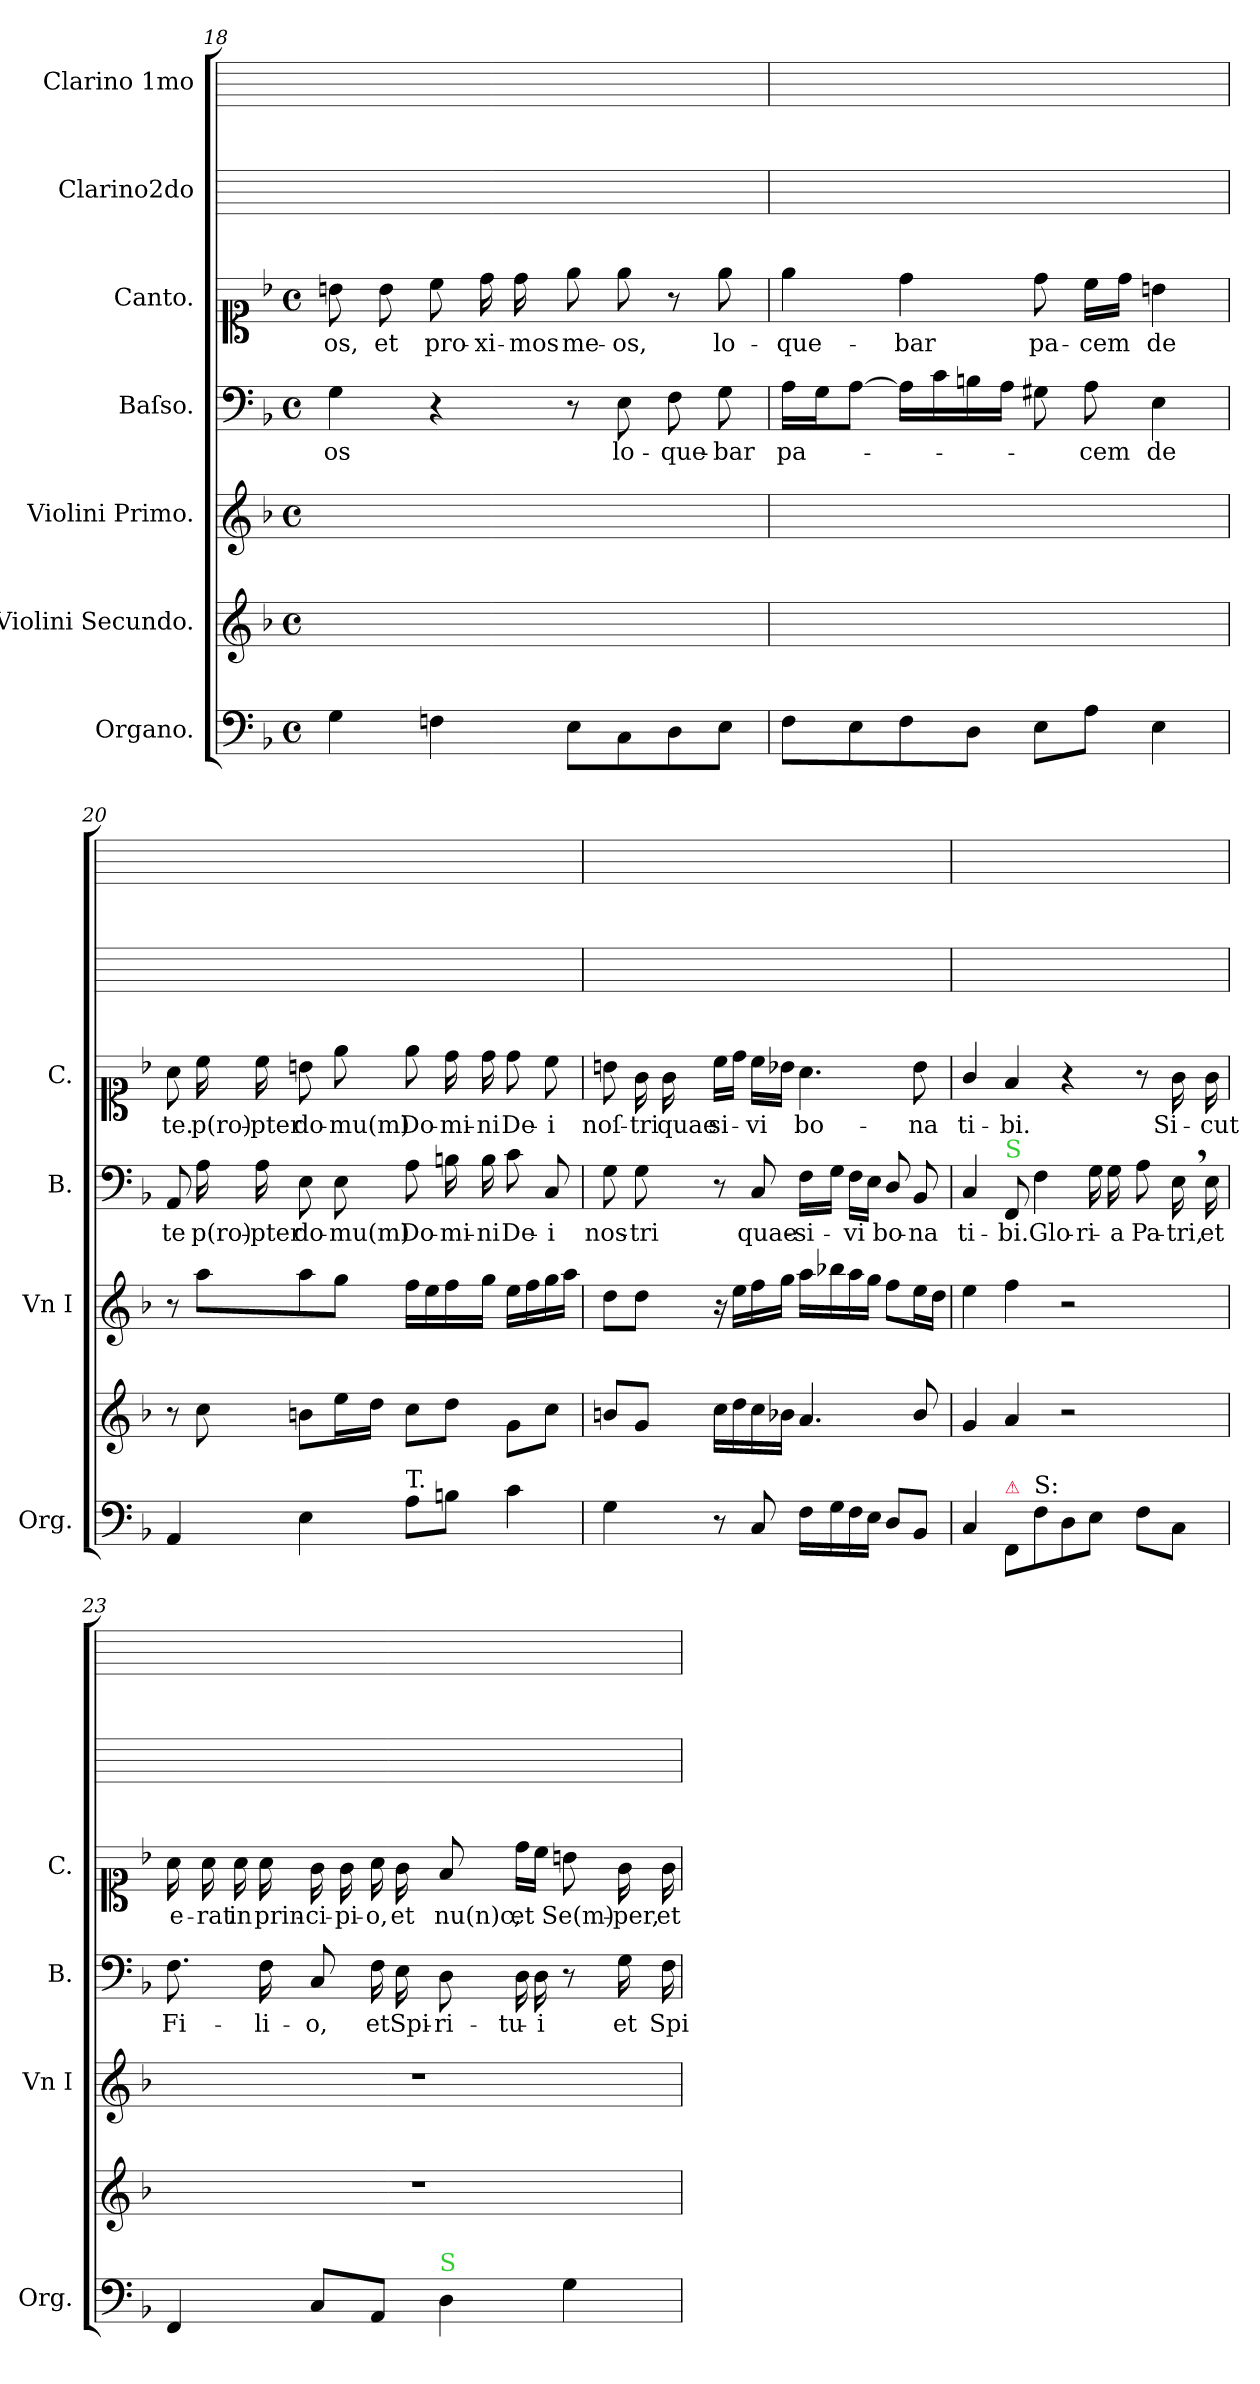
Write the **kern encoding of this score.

**kern	**kern	**kern	**kern	**text	**kern	**text	**kern	**kern
*part7	*part6	*part5	*part4	*part4	*part3	*part3	*part2	*part1
*staff7	*staff6	*staff5	*staff4	*staff4	*staff3	*staff3	*staff2	*staff1
*I"Organo.	*I"Violini Secundo.	*I"Violini Primo.	*I"Baſso.	*	*I"Canto.	*	*I"Clarino2do	*I"Clarino 1mo
*I'Org.	*	*I'Vn I	*I'B.	*	*I'C.	*	*	*
*clefF4	*clefG2	*clefG2	*clefF4	*	*clefC1	*	*	*
*k[b-]	*k[b-]	*k[b-]	*k[b-]	*	*k[b-]	*	*	*
*M4/4	*M4/4	*M4/4	*M4/4	*	*M4/4	*	*	*
*met(c)	*met(c)	*met(c)	*met(c)	*	*met(c)	*	*	*
=18	=18	=18	=18	=18	=18	=18	=18	=18
4G\	1ryy	1ryy	4G\	-os	8bn\	-os,	1ryy	1ryy
.	.	.	.	.	8b\	et	.	.
4Fn\	.	.	4r	.	8cc\	pro-	.	.
.	.	.	.	.	16dd\	-xi-	.	.
.	.	.	.	.	16dd\	-mos	.	.
8E\L	.	.	8r	.	8ee\	me-	.	.
8C\	.	.	8E\	lo-	8ee\	-os,	.	.
8D\	.	.	8F\	-que-	8r	.	.	.
8E\J	.	.	8G\	-bar	8ee\	lo-	.	.
=19	=19	=19	=19	=19	=19	=19	=19	=19
8F\L	1ryy	1ryy	16A\LL	pa-	4ee\	-que-	1ryy	1ryy
.	.	.	16G\J	.	.	.	.	.
8E\	.	.	[8A\J	.	.	.	.	.
8F\	.	.	16A\LL]	.	4dd\	-bar	.	.
.	.	.	16c\	.	.	.	.	.
8D\J	.	.	16Bn\	.	.	.	.	.
.	.	.	16A\JJ	.	.	.	.	.
8E\L	.	.	8G#X\	.	8dd\	pa-	.	.
8A\J	.	.	8A\	-cem	16cc\LL	-cem	.	.
.	.	.	.	.	16dd\JJ	.	.	.
4E\	.	.	4E\	de	4bn\	de	.	.
=20	=20	=20	=20	=20	=20	=20	=20	=20
4AA/	8r	8r	8AA/	te	8a\	te.	1ryy	1ryy
.	8cc\	8aa\L	16A\	p(ro)-	16cc\	p(ro)-	.	.
.	.	.	16A\	-pter	16cc\	-pter	.	.
4E\	8bn\L	8aa\	8E\	do-	8bn\	do-	.	.
.	16ee\L	8gg\J	8E\	-mu(m)	8ee\	-mu(m)	.	.
.	16dd\JJ	.	.	.	.	.	.	.
!LO:TX:a:t=T.	!	!	!	!	!	!	!	!
8A\L	8cc\L	16ff\LL	8A\	Do-	8ee\	Do-	.	.
.	.	16ee\	.	.	.	.	.	.
8Bn\J	8dd\J	16ff\	16Bn\	-mi-	16dd\	-mi-	.	.
.	.	16gg\JJ	16B\	-ni	16dd\	-ni	.	.
4c\	8g\L	16ee\LL	8c\	De-	8dd\	De-	.	.
.	.	16ff\	.	.	.	.	.	.
.	8cc\J	16gg\	8C/	-i	8cc\	-i	.	.
.	.	16aa\JJ	.	.	.	.	.	.
=21	=21	=21	=21	=21	=21	=21	=21	=21
4G\	8bn/L	8dd\L	8G\	nos-	8bn\	noſ-	1ryy	1ryy
.	8g/J	8dd\J	8G\	-tri	16g\	-tri	.	.
.	.	.	.	.	16g\	quae	.	.
8r	16cc\LL	16r	8r	.	16cc\LL	si-	.	.
.	16dd\	16ee\LL	.	.	16dd\JJ	.	.	.
8C/	16cc\	16ff\	8C/	quae-	16cc\LL	-vi	.	.
.	16b-X\JJ	16gg\JJ	.	.	16b-X\JJ	.	.	.
16F\LL	4.a/	16aa\LL	16F\LL	-si-	4.a\	bo-	.	.
16G\	.	16bb-X\	16G\JJ	.	.	.	.	.
16F\	.	16aa\	16F\LL	-vi	.	.	.	.
16E\JJ	.	16gg\JJ	16E\JJ	.	.	.	.	.
8D/L	.	8ff\L	8D/	bo-	.	.	.	.
8BB-/J	8b-/	16ee\L	8BB-/	-na	8b-\	-na	.	.
.	.	16dd\JJ	.	.	.	.	.	.
=22	=22	=22	=22	=22	=22	=22	=22	=22
4C/	4g/	4ee\	4C/	ti-	4g/	ti-	1ryy	1ryy
!	!	!	!LO:TX:a:color=limegreen:t=S	!	!	!	!	!
!LO:TX:a:color=crimson:t=⚠	!	!	!	!	!	!	!	!
8FF/L	4a/	4ff\	8FF/	-bi.	4f/	-bi.	.	.
!LO:TX:a:t=S&colon;	!	!	!	!	!	!	!	!
8F\	.	.	4F\	Glo-	.	.	.	.
8D\	2r	2r	.	.	4r	.	.	.
8E\J	.	.	16G\	-ri-	.	.	.	.
.	.	.	16G\	-a	.	.	.	.
8F\L	.	.	8A\	Pa-	8r	.	.	.
8C\J	.	.	16E,\	-tri,	16g\	Si-	.	.
.	.	.	16E\	et	16g\	-cut	.	.
=23	=23	=23	=23	=23	=23	=23	=23	=23
4FF/	1r	1r	8.F\	Fi-	16a\	e-	1ryy	1ryy
.	.	.	.	.	16a\	-rat	.	.
.	.	.	.	.	16a\	in	.	.
.	.	.	16F\	-li-	16a\	prin-	.	.
8C/L	.	.	8C/	-o,	16g\	-ci-	.	.
.	.	.	.	.	16g\	-pi-	.	.
8AA/J	.	.	16F\	et	16a\	-o,	.	.
.	.	.	16E\	Spi-	16g\	et	.	.
!LO:TX:a:color=limegreen:t=S	!	!	!	!	!	!	!	!
4D\	.	.	8D\	-ri-	8f/	nu(n)c,	.	.
.	.	.	16D\	-tu-	16dd\LL	et	.	.
.	.	.	16D\	-i	16cc\JJ	.	.	.
4G\	.	.	8r	.	8bn\	Se(m)-	.	.
!	!	!	!	!LO:LY:i	!	!	!	!
.	.	.	16G\	et	16g\	-per,	.	.
!	!	!	!	!LO:LY:i	!	!LO:LY:i	!	!
.	.	.	16F\	Spi-	16g\	et	.	.
=	=	=	=	=	=	=	=	=
*-	*-	*-	*-	*-	*-	*-	*-	*-
